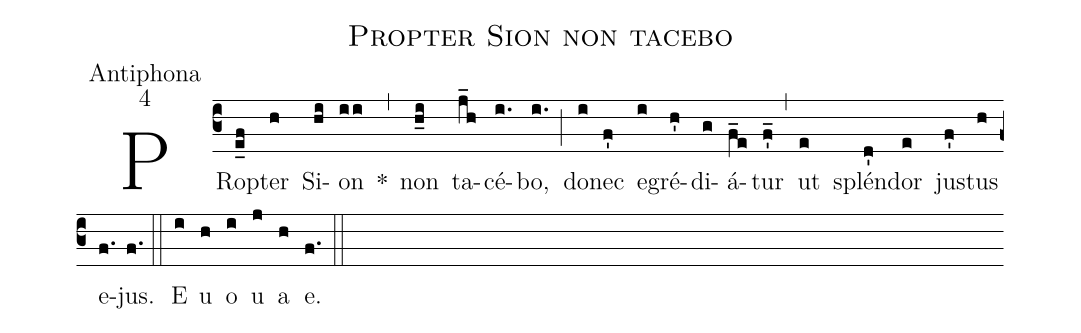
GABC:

name:Propter Sion non tacebo;
office-part:Antiphona;
mode:4;
%%
(c3) PR{o}p(e_f)ter(h) Si(hi)on(i!/i) *(,) non(h_i) ta(j_h)cé(i.)bo,(i.) (;) do(i)nec(f') e(i)gré(h')di(g)á(f_e)tur(f_') (,) ut(e) splén(d')dor(e) jus(f')tus(h) e(f.)jus.(f.) (::) E(i) u(h) o(i) u(j) a(h) e.(f.) (::)
